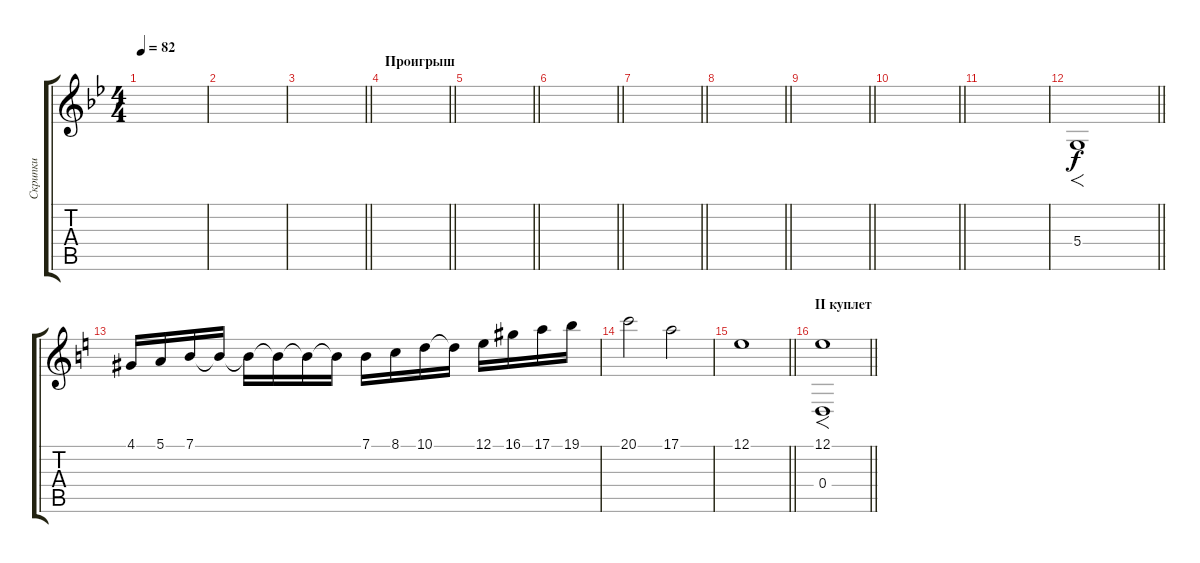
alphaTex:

\track ("Скрипки" "Скрипки") {instrument stringensemble1}
\staff {score tabs}
\tuning (E4 B3 G3 D3 A2 E2) {hide}
\ts (4 4)
\tempo 82
\clef g2
\ks gminor
|
|
\barLineRight lightlight
|
\section ("" "Проигрыш")
\barLineRight lightlight
|
\barLineRight lightlight
|
\barLineRight lightlight
|
\barLineRight lightlight
|
\barLineRight lightlight
|
\barLineRight lightlight
|
\barLineRight lightlight
|
|
\barLineRight lightlight
5.4.1{f} |
\section ("" "")
\ks aminor
4.1.16 5.1.16 7.1.16 7.1{t}.16 7.1{t}.16 7.1{t}.16 7.1{t}.16 7.1{t}.16 7.1.16 8.1.16 10.1.16 10.1{t}.16 12.1.16 16.1.16 17.1.16 19.1.16 |
20.1.2 17.1.2 |
\barLineRight lightlight
12.1.1 |
\section ("" "II куплет")
\barLineRight lightlight
(12.1 0.4).1{f}
